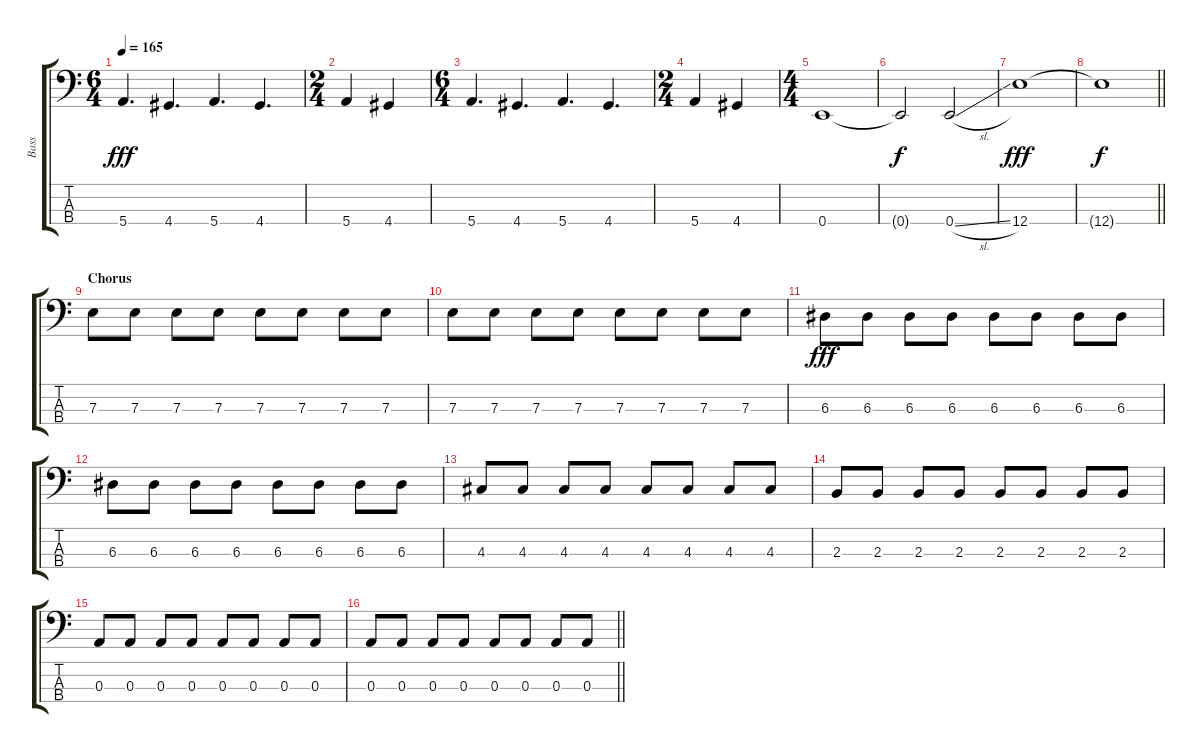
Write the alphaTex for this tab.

\track ("Bass" "Bass") {instrument slapbass1}
\staff {score tabs}
\tuning (G2 D2 A1 E1) {hide}
\ts (6 4)
\tempo 165
\clef f4
\ks c
5.4.4{d dy fff} 4.4.4{d} 5.4.4{d} 4.4.4{d} |
\ts (2 4)
5.4.4 4.4.4 |
\ts (6 4)
5.4.4{d} 4.4.4{d} 5.4.4{d} 4.4.4{d} |
\ts (2 4)
5.4.4 4.4.4 |
\ts (4 4)
0.4.1 |
0.4{t}.2{dy f} 0.4{sl}.2 |
12.4.1{dy fff} |
\barLineRight lightlight
12.4{t}.1{dy f} |
\section ("" "Chorus")
7.3.8 7.3.8 7.3.8 7.3.8 7.3.8 7.3.8 7.3.8 7.3.8 |
7.3.8 7.3.8 7.3.8 7.3.8 7.3.8 7.3.8 7.3.8 7.3.8 |
6.3.8{dy fff} 6.3.8 6.3.8 6.3.8 6.3.8 6.3.8 6.3.8 6.3.8 |
6.3.8 6.3.8 6.3.8 6.3.8 6.3.8 6.3.8 6.3.8 6.3.8 |
4.3.8 4.3.8 4.3.8 4.3.8 4.3.8 4.3.8 4.3.8 4.3.8 |
2.3.8 2.3.8 2.3.8 2.3.8 2.3.8 2.3.8 2.3.8 2.3.8 |
0.3.8 0.3.8 0.3.8 0.3.8 0.3.8 0.3.8 0.3.8 0.3.8 |
\barLineRight lightlight
0.3.8 0.3.8 0.3.8 0.3.8 0.3.8 0.3.8 0.3.8 0.3.8
